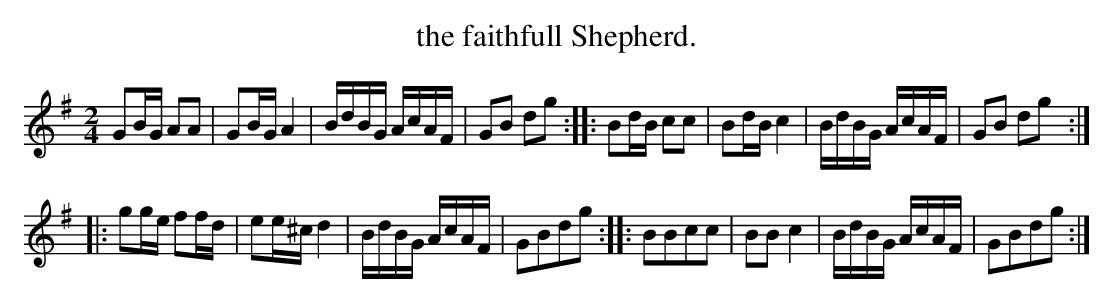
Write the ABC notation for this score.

X:1
T:the faithfull Shepherd.
M:2/4
L:1/16
K:G
G2BG A2A2|G2BG  A4|BdBG AcAF|G2B2 d2g2::\
B2dB c2c2|B2dB  c4|BdBG AcAF|G2B2 d2g2:|
|:g2ge f2fd|e2e^c d4|BdBG AcAF|G2B2d2g2 ::\
B2B2c2c2 |B2B2  c4|BdBG AcAF|G2B2d2g2 :|
